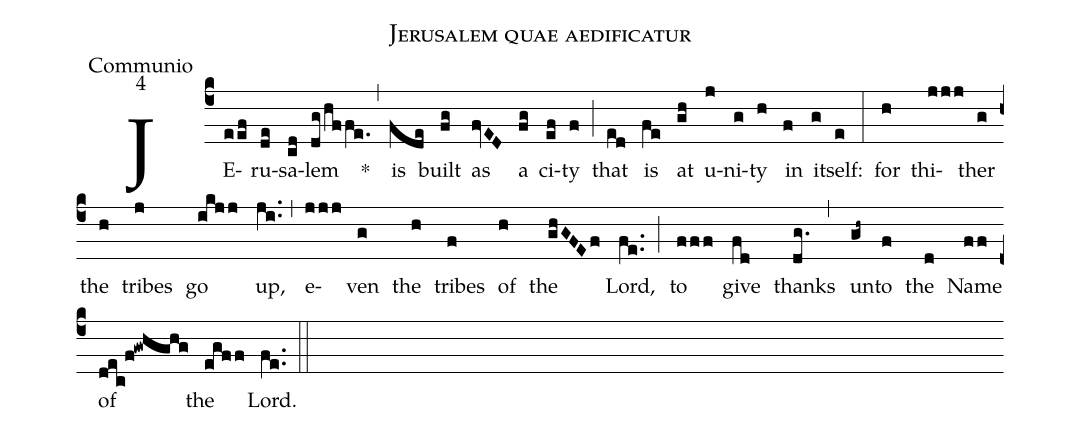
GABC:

name:Jerusalem quae aedificatur;
office-part:Communio;
mode:4;
%%
(c4) JE(eef)ru(de)sa(cd)lem(dg/hffe.) *(,) is(fde) built(fg) as(fvED) a(fg) ci(ef)ty(f) (;) that(ed) is(fe) at(gh) u(j)ni(g)ty(h) in(f) it(g)self:(e) (:) for(h) thi(jjj)ther(g) the(h) tribes(j) go(ikjj) up,(ji..) (,) e(jjj)ven(g) the(h) tribes(f) of(h) the(ghGFEf) Lord,(fe..) (;) to(fff) give(fd) thanks(dg.) (,) un(gh~)to(f) the(d) Name(ff) of(dec!f!gwhghg) the(egff) Lord.(fe..) (::)
